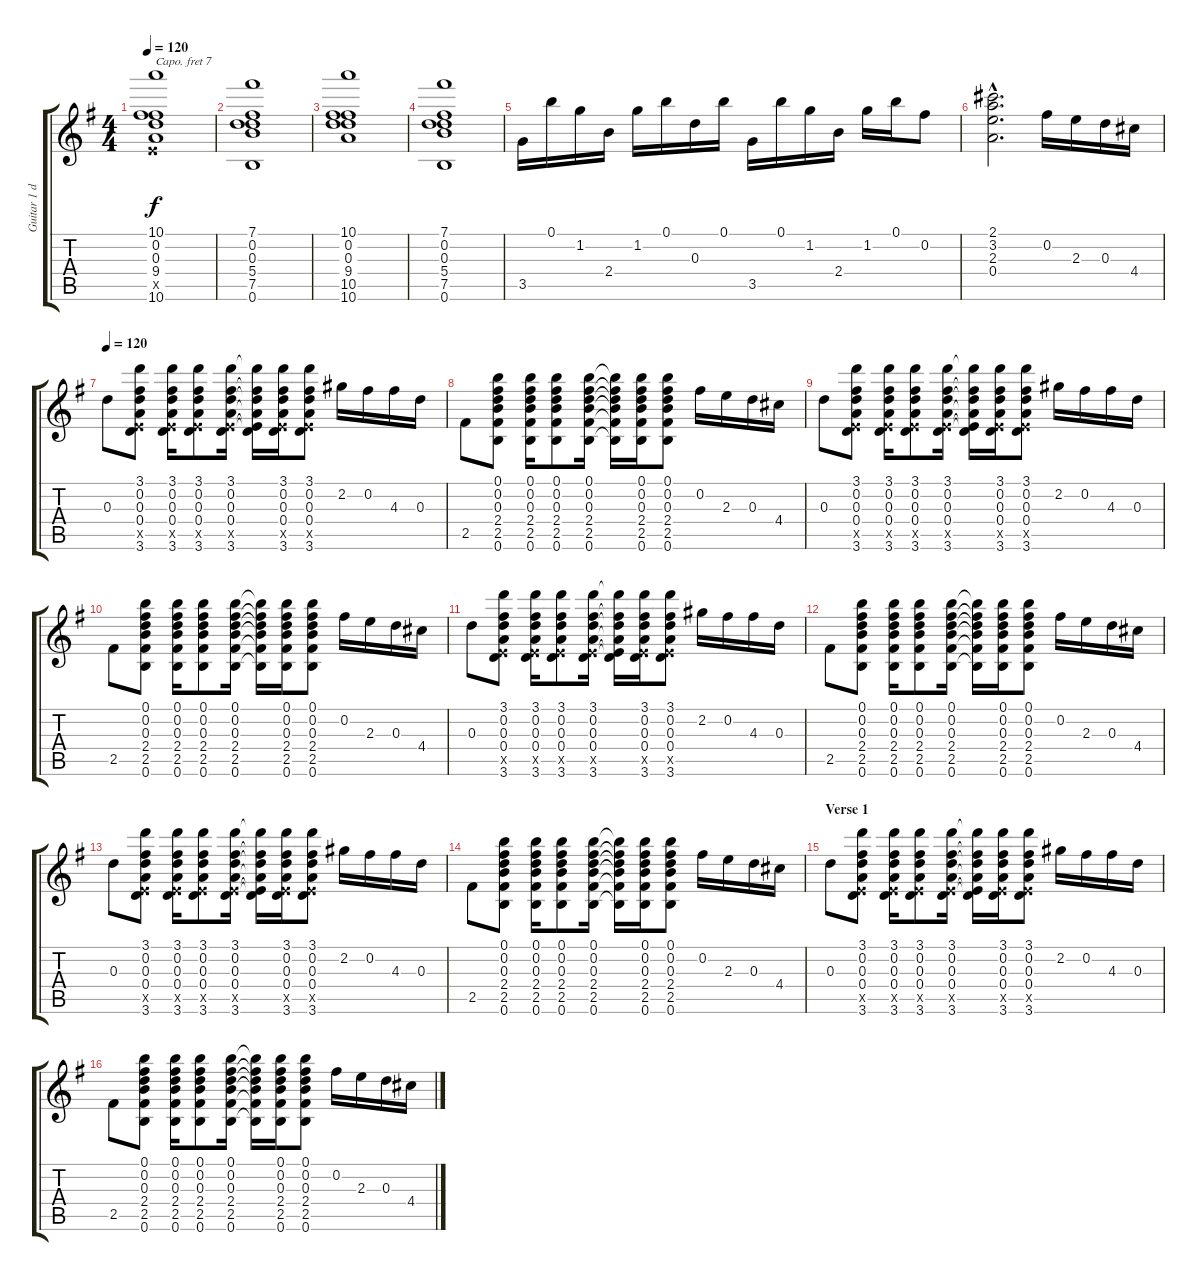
\track ("Guitar 1 doubled" "Guitar 1 d") {instrument acousticguitarsteel}
\staff {score tabs}
\capo 7
\tuning (E4 B3 G3 D3 A2 E2) {hide}
\ts (4 4)
\tempo 120
\tempo 104
\tempo 120
\clef g2
\ks g
(10.1 0.2 0.3 9.4 0.5{x} 10.6).1{dy f instrument acousticguitarsteel} |
(7.1 0.2 0.3 5.4 7.5 0.6).1 |
(10.1 0.2 0.3 9.4 10.5 10.6).1 |
(7.1 0.2 0.3 5.4 7.5 0.6).1 |
3.5.16 0.1.16 1.2.16 2.4.16 1.2.16 0.1.16 0.3.16 0.1.16 3.5.16 0.1.16 1.2.16 2.4.16 1.2.16 0.1.16 0.2.8 |
(2.1{hac} 3.2{hac} 2.3{hac} 0.4{hac}).2{d} 0.2.16 2.3.16 0.3.16 4.4.16 |
\tempo 120
0.3.8 (3.1 0.2 0.3 0.4 0.5{x} 3.6).8 (3.1 0.2 0.3 0.4 0.5{x} 3.6).16 (3.1 0.2 0.3 0.4 0.5{x} 3.6).8 (3.1 0.2 0.3 0.4 0.5{x} 3.6).16 (3.1{t} 0.2{t} 0.3{t} 0.4{t} 0.5{t} 3.6{t}).16 (3.1 0.2 0.3 0.4 0.5{x} 3.6).16 (3.1 0.2 0.3 0.4 0.5{x} 3.6).8 2.2.16 0.2.16 4.3.16 0.3.16 |
2.5.8 (0.1 0.2 0.3 2.4 2.5 0.6).8 (0.1 0.2 0.3 2.4 2.5 0.6).16 (0.1 0.2 0.3 2.4 2.5 0.6).8 (0.1 0.2 0.3 2.4 2.5 0.6).16 (0.1{t} 0.2{t} 0.3{t} 2.4{t} 2.5{t} 0.6{t}).16 (0.1 0.2 0.3 2.4 2.5 0.6).16 (0.1 0.2 0.3 2.4 2.5 0.6).8 0.2.16 2.3.16 0.3.16 4.4.16 |
0.3.8 (3.1 0.2 0.3 0.4 0.5{x} 3.6).8 (3.1 0.2 0.3 0.4 0.5{x} 3.6).16 (3.1 0.2 0.3 0.4 0.5{x} 3.6).8 (3.1 0.2 0.3 0.4 0.5{x} 3.6).16 (3.1{t} 0.2{t} 0.3{t} 0.4{t} 0.5{t} 3.6{t}).16 (3.1 0.2 0.3 0.4 0.5{x} 3.6).16 (3.1 0.2 0.3 0.4 0.5{x} 3.6).8 2.2.16 0.2.16 4.3.16 0.3.16 |
2.5.8 (0.1 0.2 0.3 2.4 2.5 0.6).8 (0.1 0.2 0.3 2.4 2.5 0.6).16 (0.1 0.2 0.3 2.4 2.5 0.6).8 (0.1 0.2 0.3 2.4 2.5 0.6).16 (0.1{t} 0.2{t} 0.3{t} 2.4{t} 2.5{t} 0.6{t}).16 (0.1 0.2 0.3 2.4 2.5 0.6).16 (0.1 0.2 0.3 2.4 2.5 0.6).8 0.2.16 2.3.16 0.3.16 4.4.16 |
0.3.8 (3.1 0.2 0.3 0.4 0.5{x} 3.6).8 (3.1 0.2 0.3 0.4 0.5{x} 3.6).16 (3.1 0.2 0.3 0.4 0.5{x} 3.6).8 (3.1 0.2 0.3 0.4 0.5{x} 3.6).16 (3.1{t} 0.2{t} 0.3{t} 0.4{t} 0.5{t} 3.6{t}).16 (3.1 0.2 0.3 0.4 0.5{x} 3.6).16 (3.1 0.2 0.3 0.4 0.5{x} 3.6).8 2.2.16 0.2.16 4.3.16 0.3.16 |
2.5.8 (0.1 0.2 0.3 2.4 2.5 0.6).8 (0.1 0.2 0.3 2.4 2.5 0.6).16 (0.1 0.2 0.3 2.4 2.5 0.6).8 (0.1 0.2 0.3 2.4 2.5 0.6).16 (0.1{t} 0.2{t} 0.3{t} 2.4{t} 2.5{t} 0.6{t}).16 (0.1 0.2 0.3 2.4 2.5 0.6).16 (0.1 0.2 0.3 2.4 2.5 0.6).8 0.2.16 2.3.16 0.3.16 4.4.16 |
0.3.8 (3.1 0.2 0.3 0.4 0.5{x} 3.6).8 (3.1 0.2 0.3 0.4 0.5{x} 3.6).16 (3.1 0.2 0.3 0.4 0.5{x} 3.6).8 (3.1 0.2 0.3 0.4 0.5{x} 3.6).16 (3.1{t} 0.2{t} 0.3{t} 0.4{t} 0.5{t} 3.6{t}).16 (3.1 0.2 0.3 0.4 0.5{x} 3.6).16 (3.1 0.2 0.3 0.4 0.5{x} 3.6).8 2.2.16 0.2.16 4.3.16 0.3.16 |
2.5.8 (0.1 0.2 0.3 2.4 2.5 0.6).8 (0.1 0.2 0.3 2.4 2.5 0.6).16 (0.1 0.2 0.3 2.4 2.5 0.6).8 (0.1 0.2 0.3 2.4 2.5 0.6).16 (0.1{t} 0.2{t} 0.3{t} 2.4{t} 2.5{t} 0.6{t}).16 (0.1 0.2 0.3 2.4 2.5 0.6).16 (0.1 0.2 0.3 2.4 2.5 0.6).8 0.2.16 2.3.16 0.3.16 4.4.16 |
\section ("" "Verse 1")
0.3.8 (3.1 0.2 0.3 0.4 0.5{x} 3.6).8 (3.1 0.2 0.3 0.4 0.5{x} 3.6).16 (3.1 0.2 0.3 0.4 0.5{x} 3.6).8 (3.1 0.2 0.3 0.4 0.5{x} 3.6).16 (3.1{t} 0.2{t} 0.3{t} 0.4{t} 0.5{t} 3.6{t}).16 (3.1 0.2 0.3 0.4 0.5{x} 3.6).16 (3.1 0.2 0.3 0.4 0.5{x} 3.6).8 2.2.16 0.2.16 4.3.16 0.3.16 |
2.5.8 (0.1 0.2 0.3 2.4 2.5 0.6).8 (0.1 0.2 0.3 2.4 2.5 0.6).16 (0.1 0.2 0.3 2.4 2.5 0.6).8 (0.1 0.2 0.3 2.4 2.5 0.6).16 (0.1{t} 0.2{t} 0.3{t} 2.4{t} 2.5{t} 0.6{t}).16 (0.1 0.2 0.3 2.4 2.5 0.6).16 (0.1 0.2 0.3 2.4 2.5 0.6).8 0.2.16 2.3.16 0.3.16 4.4.16
